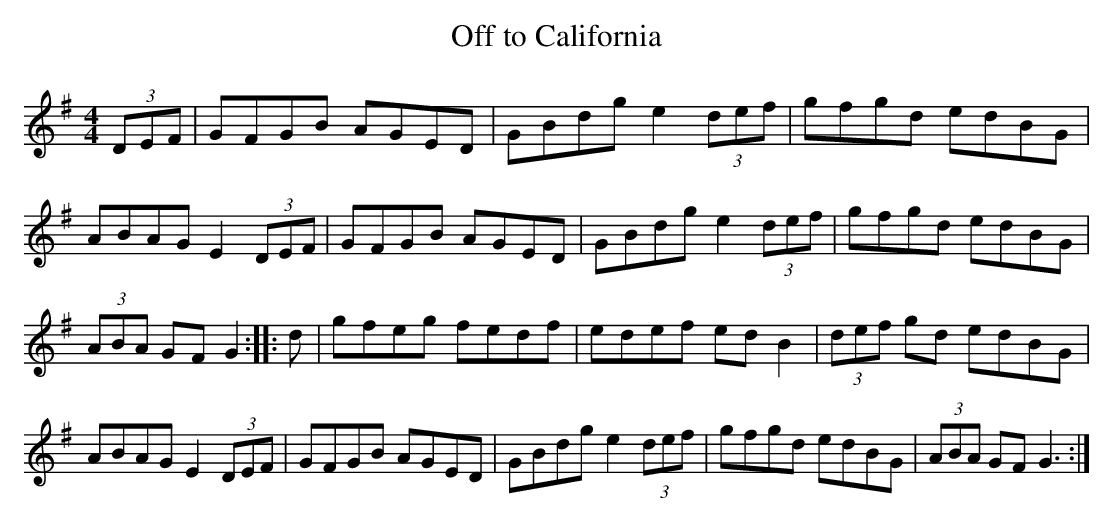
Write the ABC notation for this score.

X:1
T:Off to California
M:4/4
K:G
(3DEF|GFGB AGED|GBdg e2 (3def|gfgd edBG|ABAG E2 (3DEF|\
GFGB AGED|GBdg e2 (3def|gfgd edBG|(3ABA GF G2::\
d|gfeg fedf|edef edB2 |(3def gd edBG|ABAG E2 (3DEF|\
GFGB AGED|GBdg e2 (3def|gfgd edBG|(3ABA GF G3:|
